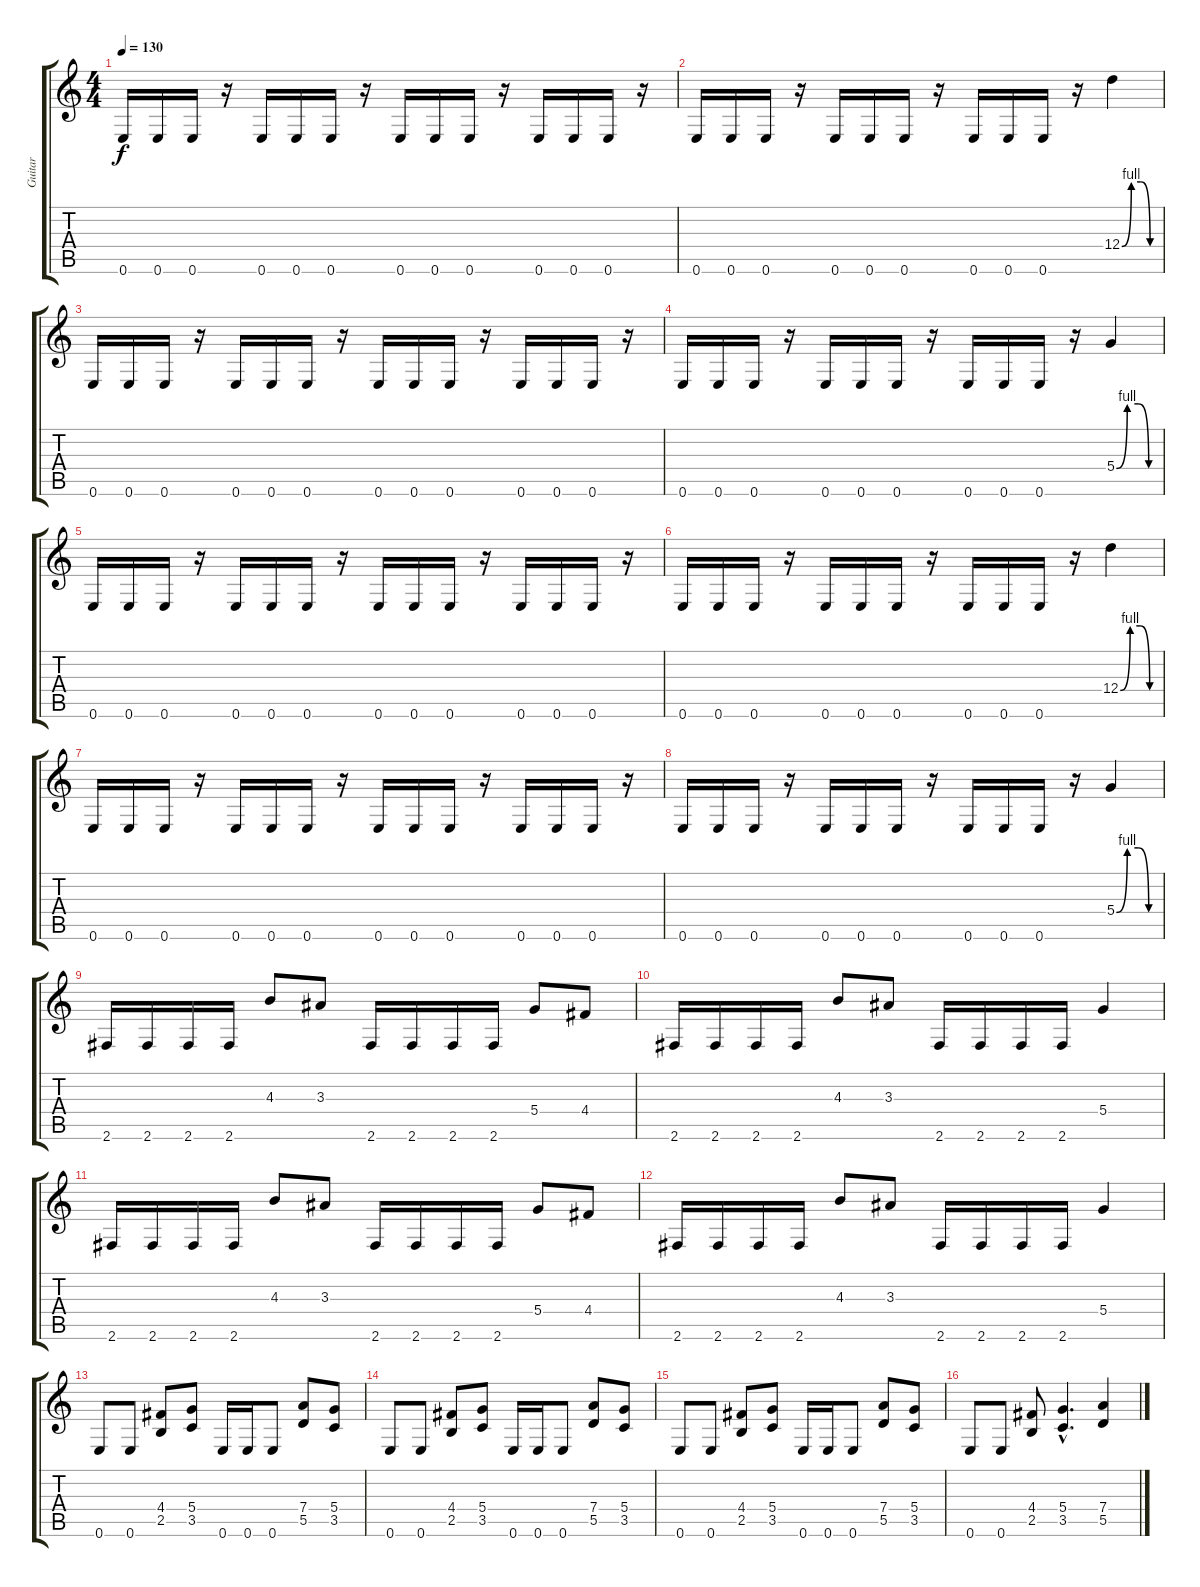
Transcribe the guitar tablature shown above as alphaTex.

\track ("Guitar" "Guitar") {instrument distortionguitar}
\staff {score tabs}
\tuning (E4 B3 G3 D3 A2 E2) {hide}
\ts (4 4)
\tempo 130
\clef g2
\ks c
0.6.16{dy f} 0.6.16 0.6.16 r.16 0.6.16 0.6.16 0.6.16 r.16 0.6.16 0.6.16 0.6.16 r.16 0.6.16 0.6.16 0.6.16 r.16 |
0.6.16 0.6.16 0.6.16 r.16 0.6.16 0.6.16 0.6.16 r.16 0.6.16 0.6.16 0.6.16 r.16 12.4{be (custom 0 0 15 4 30 4 45 0 60 0)}.4 |
0.6.16 0.6.16 0.6.16 r.16 0.6.16 0.6.16 0.6.16 r.16 0.6.16 0.6.16 0.6.16 r.16 0.6.16 0.6.16 0.6.16 r.16 |
0.6.16 0.6.16 0.6.16 r.16 0.6.16 0.6.16 0.6.16 r.16 0.6.16 0.6.16 0.6.16 r.16 5.4{be (custom 0 0 15 4 30 4 45 0 60 0)}.4 |
0.6.16 0.6.16 0.6.16 r.16 0.6.16 0.6.16 0.6.16 r.16 0.6.16 0.6.16 0.6.16 r.16 0.6.16 0.6.16 0.6.16 r.16 |
0.6.16 0.6.16 0.6.16 r.16 0.6.16 0.6.16 0.6.16 r.16 0.6.16 0.6.16 0.6.16 r.16 12.4{be (custom 0 0 15 4 30 4 45 0 60 0)}.4 |
0.6.16 0.6.16 0.6.16 r.16 0.6.16 0.6.16 0.6.16 r.16 0.6.16 0.6.16 0.6.16 r.16 0.6.16 0.6.16 0.6.16 r.16 |
0.6.16 0.6.16 0.6.16 r.16 0.6.16 0.6.16 0.6.16 r.16 0.6.16 0.6.16 0.6.16 r.16 5.4{be (custom 0 0 15 4 30 4 45 0 60 0)}.4 |
2.6.16 2.6.16 2.6.16 2.6.16 4.3.8 3.3.8 2.6.16 2.6.16 2.6.16 2.6.16 5.4.8 4.4.8 |
2.6.16 2.6.16 2.6.16 2.6.16 4.3.8 3.3.8 2.6.16 2.6.16 2.6.16 2.6.16 5.4.4 |
2.6.16 2.6.16 2.6.16 2.6.16 4.3.8 3.3.8 2.6.16 2.6.16 2.6.16 2.6.16 5.4.8 4.4.8 |
2.6.16 2.6.16 2.6.16 2.6.16 4.3.8 3.3.8 2.6.16 2.6.16 2.6.16 2.6.16 5.4.4 |
0.6.8 0.6.8 (4.4 2.5).8 (5.4 3.5).8 0.6.16 0.6.16 0.6.8 (7.4 5.5).8 (5.4 3.5).8 |
0.6.8 0.6.8 (4.4 2.5).8 (5.4 3.5).8 0.6.16 0.6.16 0.6.8 (7.4 5.5).8 (5.4 3.5).8 |
0.6.8 0.6.8 (4.4 2.5).8 (5.4 3.5).8 0.6.16 0.6.16 0.6.8 (7.4 5.5).8 (5.4 3.5).8 |
0.6.8 0.6.8 (4.4 2.5).8 (5.4{hac} 3.5{hac}).4{d} (7.4 5.5).4
